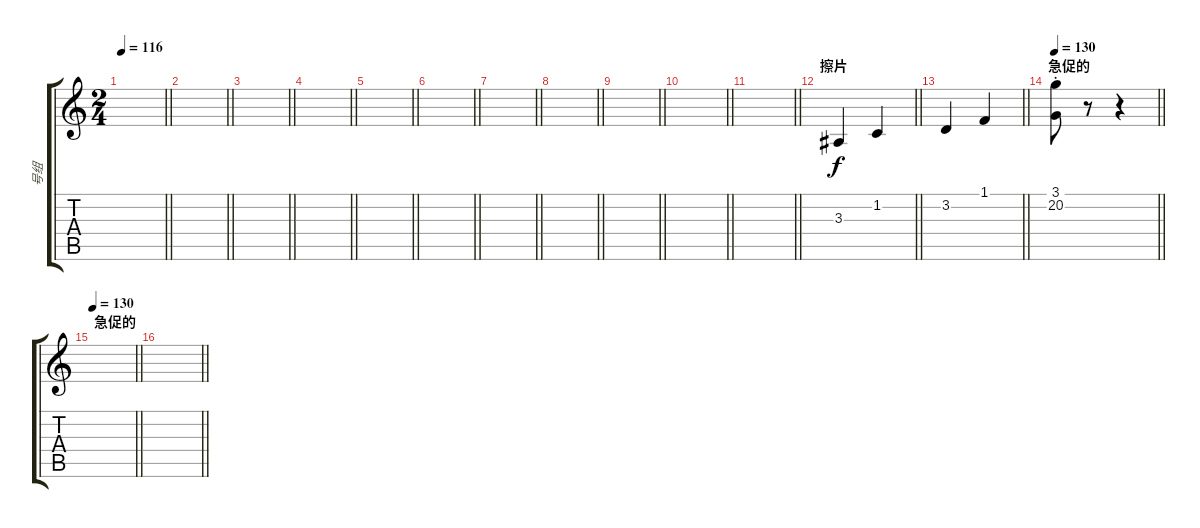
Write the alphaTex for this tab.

\track ("号组" "号组") {instrument trombone}
\staff {score tabs}
\tuning (E4 B3 G3 D3 A2 E2) {hide}
\ts (2 4)
\tempo 116
\clef g2
\barLineRight lightlight
\ks c
|
\barLineRight lightlight
|
\barLineRight lightlight
|
\barLineRight lightlight
|
\barLineRight lightlight
|
\barLineRight lightlight
|
\barLineRight lightlight
|
\barLineRight lightlight
|
\barLineRight lightlight
|
\barLineRight lightlight
|
\barLineRight lightlight
|
\section ("" "擦片")
\barLineRight lightlight
3.3.4 1.2.4 |
\barLineRight lightlight
3.2.4 1.1.4 |
\section ("" "急促的")
\tempo 130
\barLineRight lightlight
(3.1{st} 20.2{st}).8 r.8 r.4 |
\section ("" "急促的")
\tempo 130
\barLineRight lightlight
|
\barLineRight lightlight
